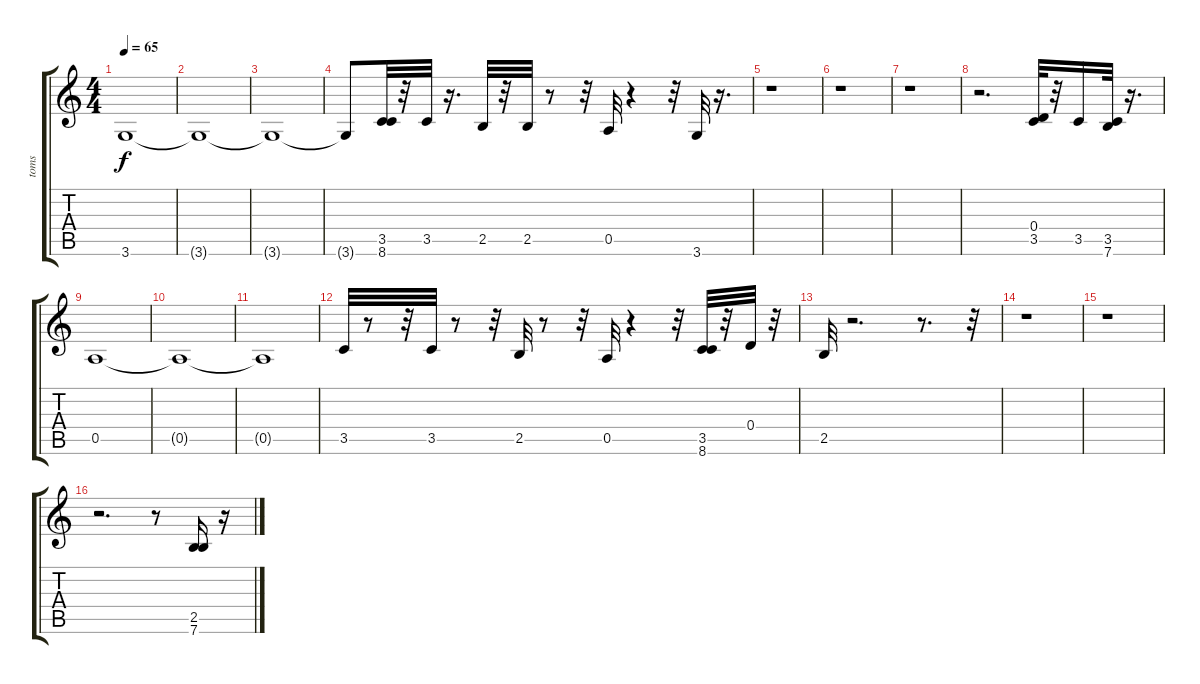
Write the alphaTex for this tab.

\track ("toms" "toms") {instrument acousticguitarnylon}
\staff {score tabs}
\tuning (E4 B3 G3 D3 A2 E2) {hide}
\ts (4 4)
\tempo 65
\clef g2
\ks c
3.6.1{dy f} |
3.6{t}.1 |
3.6{t}.1 |
3.6{t}.8 (3.5 8.6).32 r.32 3.5.32 r.16{d} 2.5.32 r.32 2.5.32 r.8 r.32 0.5.32 r.4 r.32 3.6.32 r.16{d} |
r.1 |
r.1 |
r.1 |
r.2{d} (0.4 3.5).32 r.32 3.5.16 (3.5 7.6).32 r.16{d} |
0.5.1 |
0.5{t}.1 |
0.5{t}.1 |
3.5.32 r.8 r.32 3.5.32 r.8 r.32 2.5.32 r.8 r.32 0.5.32 r.4 r.32 (3.5 8.6).32 r.32 0.4.32 r.32 |
2.5.32 r.2{d} r.8{d} r.32 |
r.1 |
r.1 |
r.2{d} r.8 (2.5 7.6).16 r.16
